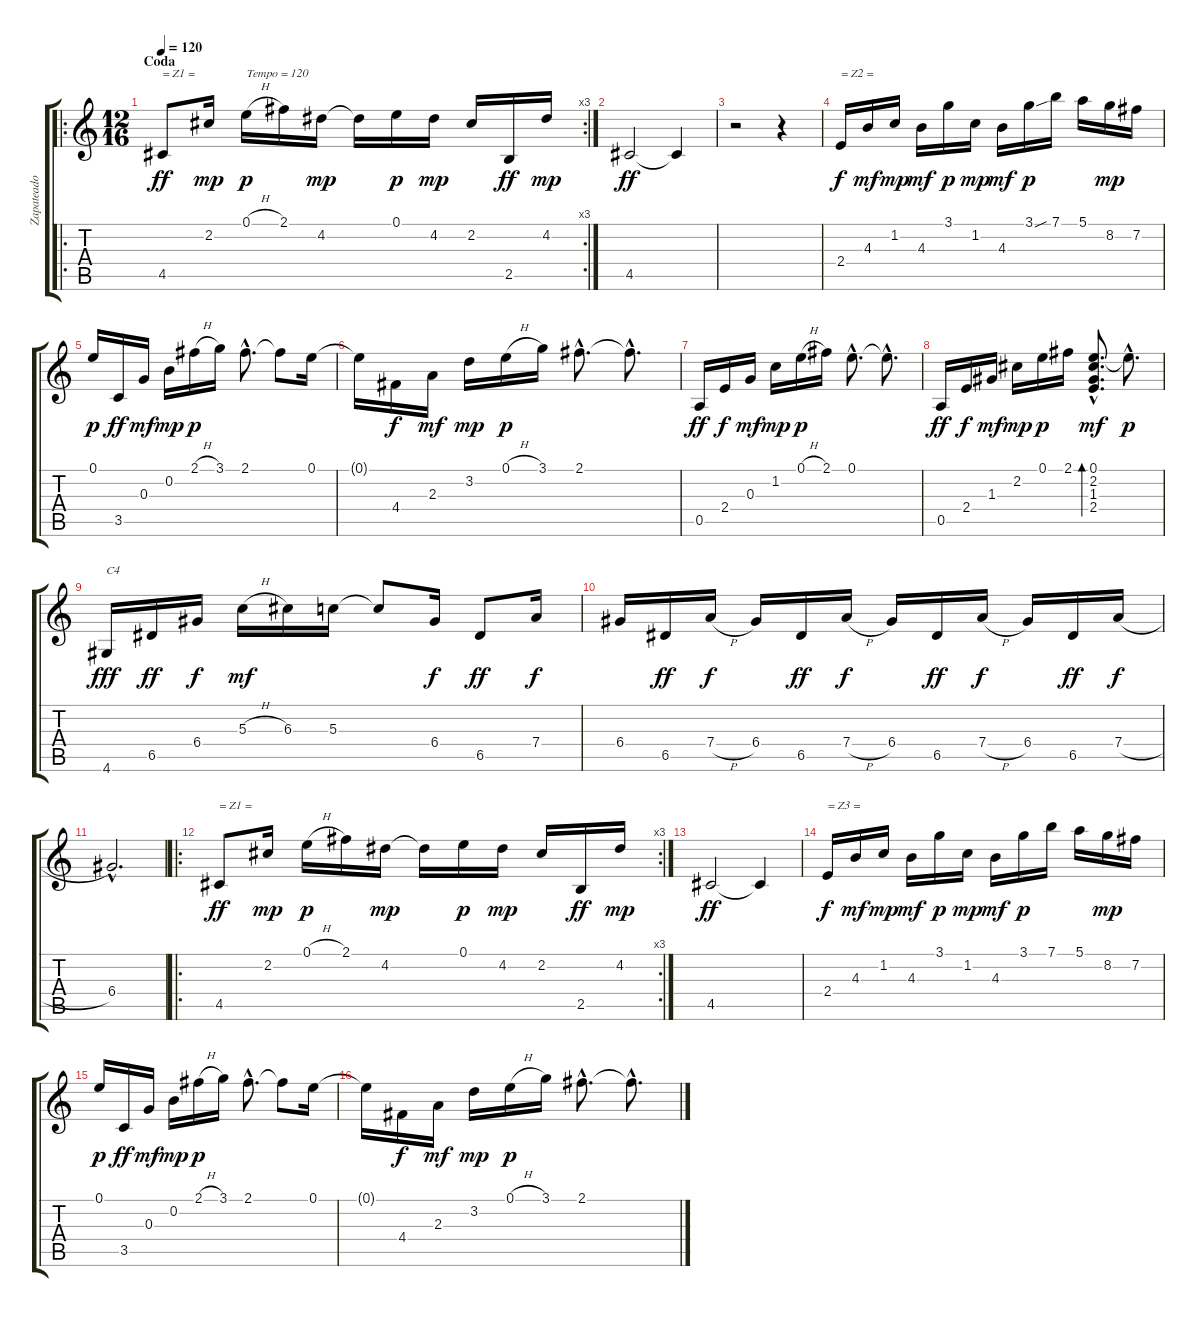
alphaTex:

\track ("Zapateado" "Zapateado") {instrument acousticguitarnylon}
\staff {score tabs}
\tuning (E4 B3 G3 D3 A2 E2) {hide}
\ro
\rc 3
\ts (12 16)
\section ("" "Coda")
\tempo 120
\clef g2
\ks c
4.5.8{txt "= Z1 =" dy ff instrument acousticguitarnylon} 2.2.16{dy mp} 0.1{h}.16{txt "Tempo = 120" dy p} 2.1.16 4.2.16{dy mp} 4.2{t}.16 0.1.16{dy p} 4.2.16{dy mp} 2.2.16 2.5.16{dy ff} 4.2.16{dy mp} |
4.5.2{dy ff} 4.5{t}.4 |
r.2 r.4 |
2.4.16{txt "= Z2 =" dy f} 4.3.16{dy mf} 1.2.16{dy mp} 4.3.16{dy mf} 3.1.16{dy p} 1.2.16{dy mp} 4.3.16{dy mf} 3.1{sou}.16{dy p} 7.1.16 5.1.16 8.2.16{dy mp} 7.2.16 |
0.1.16{dy p} 3.5.16{dy ff} 0.3.16{dy mf} 0.2.16{dy mp} 2.1{h}.16{dy p} 3.1.16 2.1{hac}.8{d} 2.1{t}.8 0.1.16 |
0.1{t}.16 4.4.16{dy f} 2.3.16{dy mf} 3.2.16{dy mp} 0.1{h}.16{dy p} 3.1.16 2.1{hac}.8{d} 2.1{hac t}.8{d} |
0.5.16{dy ff} 2.4.16{dy f} 0.3.16{dy mf} 1.2.16{dy mp} 0.1{h}.16{dy p} 2.1.16 0.1{hac}.8{d} 0.1{hac t}.8{d} |
0.5.16{dy ff} 2.4.16{dy f} 1.3.16{dy mf} 2.2.16{dy mp} 0.1.16{dy p} 2.1.16 (0.1{hac} 2.2{hac} 1.3{hac} 2.4{hac}).8{d bd 60 dy mf} 0.1{hac t}.8{d dy p} |
4.6.16{txt "C4" dy fff} 6.5.16{dy ff} 6.4.16{dy f} 5.3{h}.16{dy mf} 6.3.16 5.3.16 5.3{t}.8 6.4.16{dy f} 6.5.8{dy ff} 7.4.16{dy f} |
6.4.16 6.5.16{dy ff} 7.4{h}.16{dy f} 6.4.16 6.5.16{dy ff} 7.4{h}.16{dy f} 6.4.16 6.5.16{dy ff} 7.4{h}.16{dy f} 6.4.16 6.5.16{dy ff} 7.4{h}.16{dy f} |
6.4{hac}.2{d} |
\ro
\rc 3
4.5.8{txt "= Z1 =" dy ff} 2.2.16{dy mp} 0.1{h}.16{dy p} 2.1.16 4.2.16{dy mp} 4.2{t}.16 0.1.16{dy p} 4.2.16{dy mp} 2.2.16 2.5.16{dy ff} 4.2.16{dy mp} |
4.5.2{dy ff} 4.5{t}.4 |
2.4.16{txt "= Z3 =" dy f} 4.3.16{dy mf} 1.2.16{dy mp} 4.3.16{dy mf} 3.1.16{dy p} 1.2.16{dy mp} 4.3.16{dy mf} 3.1.16{dy p} 7.1.16 5.1.16 8.2.16{dy mp} 7.2.16 |
0.1.16{dy p} 3.5.16{dy ff} 0.3.16{dy mf} 0.2.16{dy mp} 2.1{h}.16{dy p} 3.1.16 2.1{hac}.8{d} 2.1{t}.8 0.1.16 |
0.1{t}.16 4.4.16{dy f} 2.3.16{dy mf} 3.2.16{dy mp} 0.1{h}.16{dy p} 3.1.16 2.1{hac}.8{d} 2.1{hac t}.8{d}
